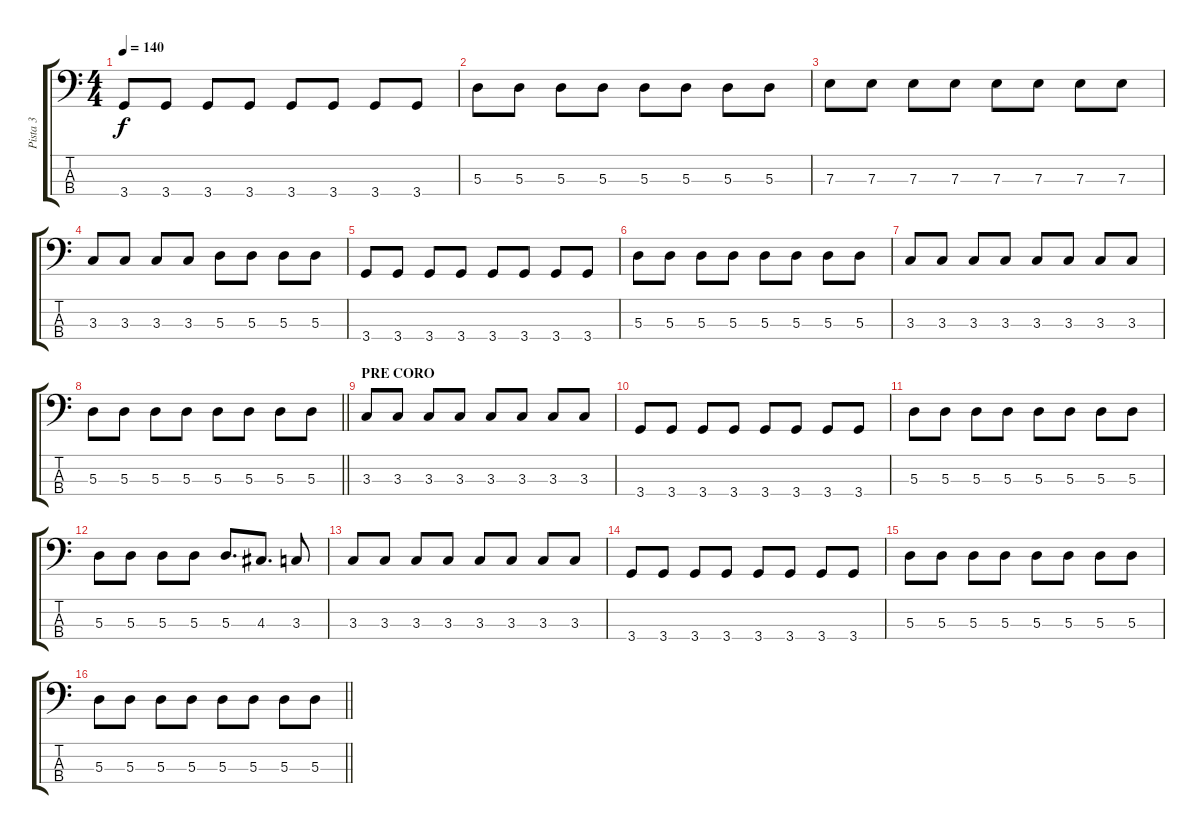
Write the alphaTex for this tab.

\track ("Pista 3" "Pista 3") {instrument electricbassfinger}
\staff {score tabs}
\tuning (G2 D2 A1 E1) {hide}
\ts (4 4)
\tempo 140
\clef f4
\ks c
3.4.8{dy f} 3.4.8 3.4.8 3.4.8 3.4.8 3.4.8 3.4.8 3.4.8 |
5.3.8 5.3.8 5.3.8 5.3.8 5.3.8 5.3.8 5.3.8 5.3.8 |
7.3.8 7.3.8 7.3.8 7.3.8 7.3.8 7.3.8 7.3.8 7.3.8 |
3.3.8 3.3.8 3.3.8 3.3.8 5.3.8 5.3.8 5.3.8 5.3.8 |
3.4.8 3.4.8 3.4.8 3.4.8 3.4.8 3.4.8 3.4.8 3.4.8 |
5.3.8 5.3.8 5.3.8 5.3.8 5.3.8 5.3.8 5.3.8 5.3.8 |
3.3.8 3.3.8 3.3.8 3.3.8 3.3.8 3.3.8 3.3.8 3.3.8 |
\barLineRight lightlight
5.3.8 5.3.8 5.3.8 5.3.8 5.3.8 5.3.8 5.3.8 5.3.8 |
\section ("" "PRE CORO")
3.3.8 3.3.8 3.3.8 3.3.8 3.3.8 3.3.8 3.3.8 3.3.8 |
3.4.8 3.4.8 3.4.8 3.4.8 3.4.8 3.4.8 3.4.8 3.4.8 |
5.3.8 5.3.8 5.3.8 5.3.8 5.3.8 5.3.8 5.3.8 5.3.8 |
5.3.8 5.3.8 5.3.8 5.3.8 5.3.8{d} 4.3.8{d} 3.3.8 |
3.3.8 3.3.8 3.3.8 3.3.8 3.3.8 3.3.8 3.3.8 3.3.8 |
3.4.8 3.4.8 3.4.8 3.4.8 3.4.8 3.4.8 3.4.8 3.4.8 |
5.3.8 5.3.8 5.3.8 5.3.8 5.3.8 5.3.8 5.3.8 5.3.8 |
\barLineRight lightlight
5.3.8 5.3.8 5.3.8 5.3.8 5.3.8 5.3.8 5.3.8 5.3.8
